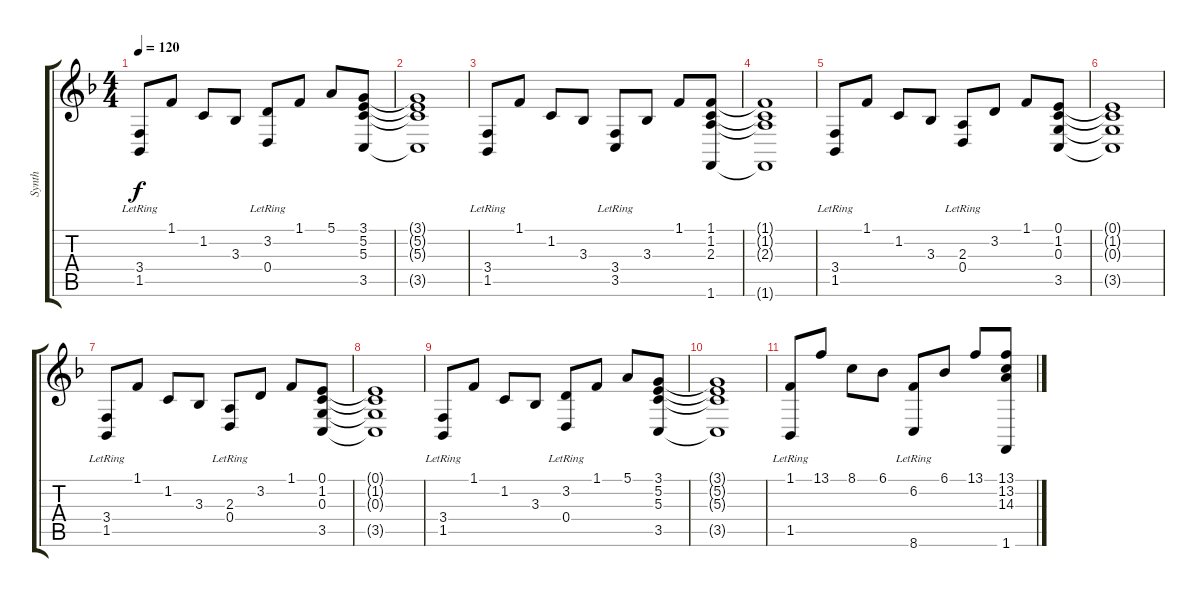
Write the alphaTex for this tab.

\track ("Synth" "Synth") {instrument pad3polysynth}
\staff {score tabs}
\tuning (E4 B3 G3 D3 A2 E2) {hide}
\ts (4 4)
\tempo 120
\clef g2
\ks f
(3.4{lr} 1.5{lr}).8{dy f} 1.1.8 1.2.8 3.3.8 (3.2{lr} 0.4).8 1.1.8 5.1.8 (3.1 5.2 5.3 3.5).8 |
(3.1{t} 5.2{t} 5.3{t} 3.5{t}).1 |
(3.4{lr} 1.5{lr}).8 1.1.8 1.2.8 3.3.8 (3.4{lr} 3.5).8 3.3.8 1.1.8 (1.1 1.2 2.3 1.6).8 |
(1.1{t} 1.2{t} 2.3{t} 1.6{t}).1 |
(3.4{lr} 1.5{lr}).8 1.1.8 1.2.8 3.3.8 (2.3{lr} 0.4).8 3.2.8 1.1.8 (0.1 1.2 0.3 3.5).8 |
(0.1{t} 1.2{t} 0.3{t} 3.5{t}).1 |
(3.4{lr} 1.5{lr}).8 1.1.8 1.2.8 3.3.8 (2.3{lr} 0.4).8 3.2.8 1.1.8 (0.1 1.2 0.3 3.5).8 |
(0.1{t} 1.2{t} 0.3{t} 3.5{t}).1 |
(3.4{lr} 1.5{lr}).8 1.1.8 1.2.8 3.3.8 (3.2{lr} 0.4).8 1.1.8 5.1.8 (3.1 5.2 5.3 3.5).8 |
(3.1{t} 5.2{t} 5.3{t} 3.5{t}).1 |
(1.1{lr} 1.5{lr}).8 13.1.8 8.1.8 6.1.8 (6.2{lr} 8.6).8 6.1.8 13.1.8 (13.1 13.2 14.3 1.6).8
